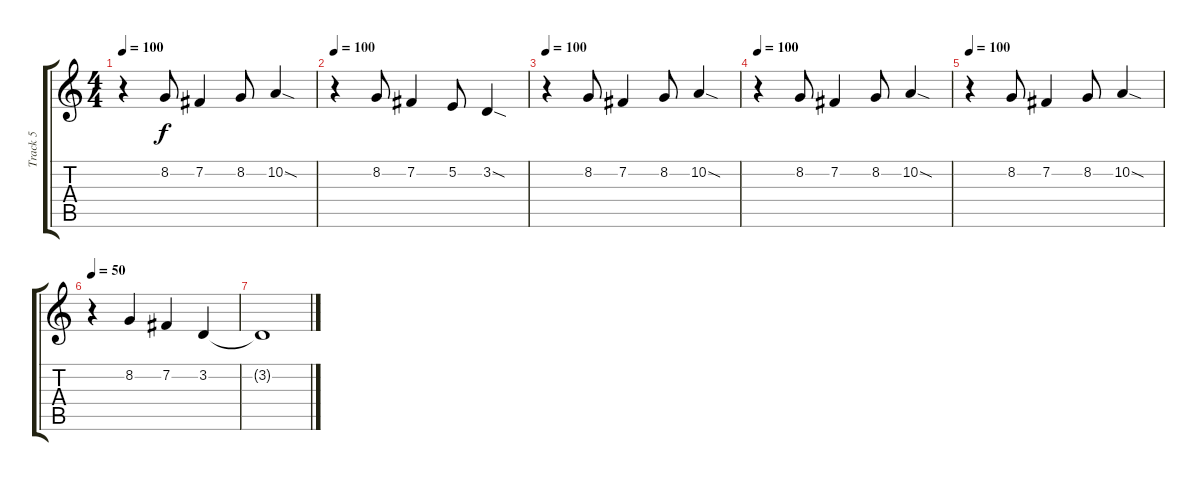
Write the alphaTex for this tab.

\track ("Track 5" "Track 5") {instrument voiceoohs}
\staff {score tabs}
\tuning (E4 B3 G3 D3 A2 E2) {hide}
\ts (4 4)
\tempo 100
\clef g2
\ks c
r.4{dy f} 8.2.8 7.2.4 8.2.8 10.2{sod}.4 |
\tempo 100
r.4 8.2.8 7.2.4 5.2.8 3.2{sod}.4 |
\tempo 100
r.4 8.2.8 7.2.4 8.2.8 10.2{sod}.4 |
\tempo 100
r.4 8.2.8 7.2.4 8.2.8 10.2{sod}.4 |
\tempo 100
r.4 8.2.8 7.2.4 8.2.8 10.2{sod}.4 |
\tempo 100
\tempo 50
r.4 8.2.4 7.2.4 3.2.4 |
3.2{t}.1
